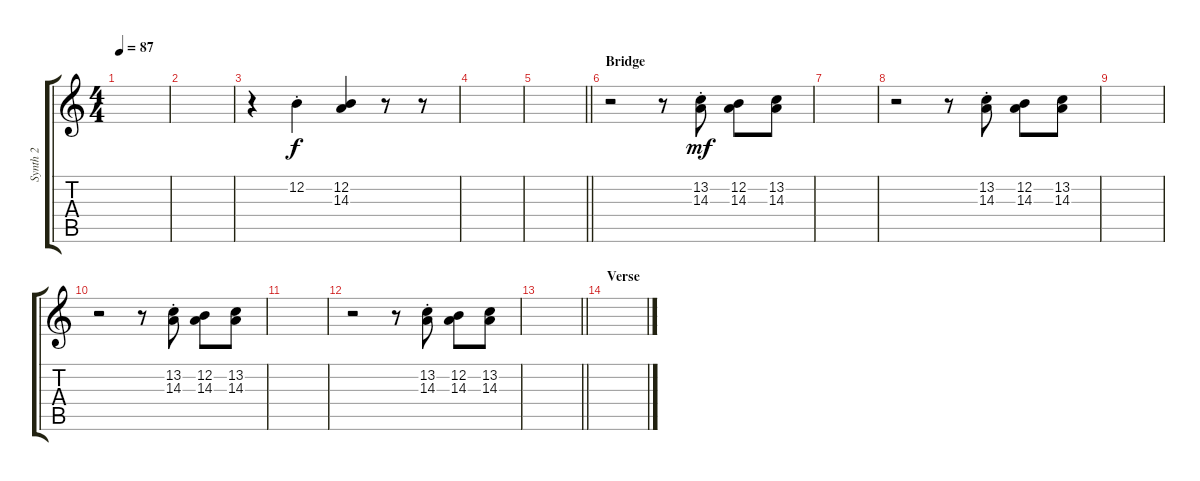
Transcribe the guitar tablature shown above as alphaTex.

\track ("Synth 2" "Synth 2") {instrument stringensemble1}
\staff {score tabs}
\tuning (E4 B3 G3 D3 A2 E2) {hide}
\ts (4 4)
\tempo 87
\clef g2
\ks c
|
|
r.4 12.2{st}.4{dy f} (12.2 14.3).4 r.8 r.8 |
|
\barLineRight lightlight
|
\section ("" "Bridge")
r.2 r.8 (13.2{st} 14.3{st}).8{dy mf} (12.2 14.3).8 (13.2 14.3).8 |
|
r.2 r.8 (13.2{st} 14.3{st}).8 (12.2 14.3).8 (13.2 14.3).8 |
|
r.2 r.8 (13.2{st} 14.3{st}).8 (12.2 14.3).8 (13.2 14.3).8 |
|
r.2 r.8 (13.2{st} 14.3{st}).8 (12.2 14.3).8 (13.2 14.3).8 |
\barLineRight lightlight
|
\section ("" "Verse")
